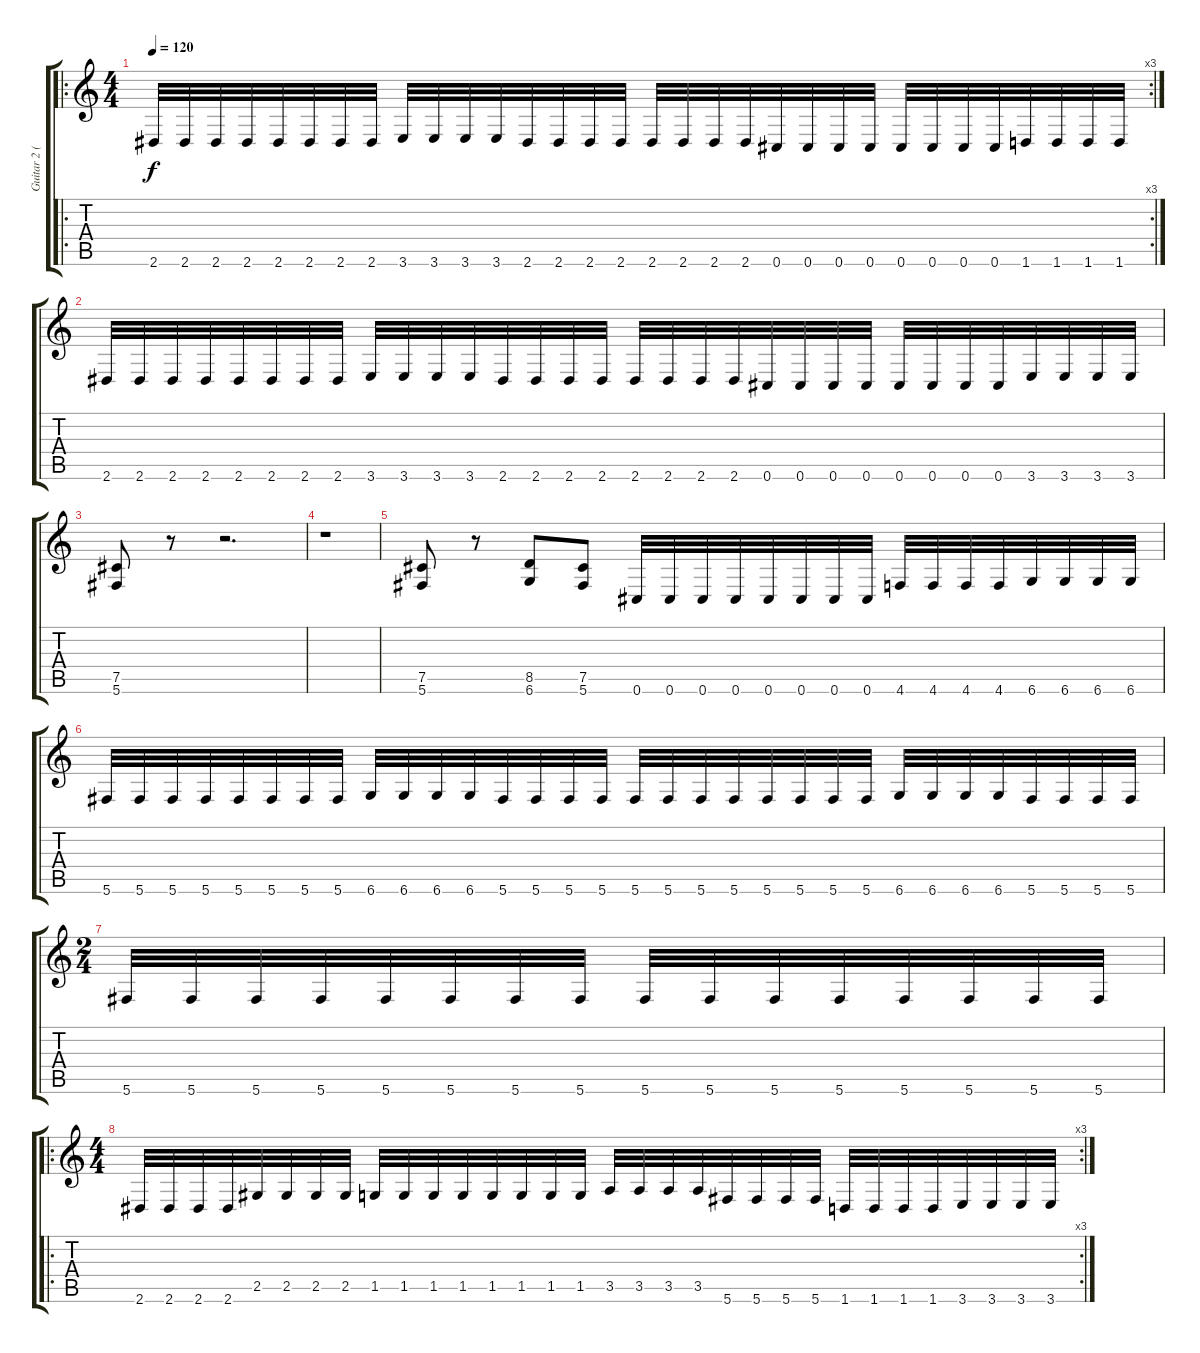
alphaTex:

\track ("Guitar 2 (Mauser)" "Guitar 2 (") {instrument distortionguitar}
\staff {score tabs}
\tuning (Db4 Ab3 E3 B2 Gb2 Db2) {hide}
\ro
\rc 3
\ts (4 4)
\tempo 120
\clef g2
\ks c
2.6.32{dy f instrument distortionguitar} 2.6.32 2.6.32 2.6.32 2.6.32 2.6.32 2.6.32 2.6.32 3.6.32 3.6.32 3.6.32 3.6.32 2.6.32 2.6.32 2.6.32 2.6.32 2.6.32 2.6.32 2.6.32 2.6.32 0.6.32 0.6.32 0.6.32 0.6.32 0.6.32 0.6.32 0.6.32 0.6.32 1.6.32 1.6.32 1.6.32 1.6.32 |
2.6.32 2.6.32 2.6.32 2.6.32 2.6.32 2.6.32 2.6.32 2.6.32 3.6.32 3.6.32 3.6.32 3.6.32 2.6.32 2.6.32 2.6.32 2.6.32 2.6.32 2.6.32 2.6.32 2.6.32 0.6.32 0.6.32 0.6.32 0.6.32 0.6.32 0.6.32 0.6.32 0.6.32 3.6.32 3.6.32 3.6.32 3.6.32 |
(7.5 5.6).8 r.8 r.2{d} |
r.1 |
(7.5 5.6).8 r.8 (8.5 6.6).8 (7.5 5.6).8 0.6.32 0.6.32 0.6.32 0.6.32 0.6.32 0.6.32 0.6.32 0.6.32 4.6.32 4.6.32 4.6.32 4.6.32 6.6.32 6.6.32 6.6.32 6.6.32 |
5.6.32 5.6.32 5.6.32 5.6.32 5.6.32 5.6.32 5.6.32 5.6.32 6.6.32 6.6.32 6.6.32 6.6.32 5.6.32 5.6.32 5.6.32 5.6.32 5.6.32 5.6.32 5.6.32 5.6.32 5.6.32 5.6.32 5.6.32 5.6.32 6.6.32 6.6.32 6.6.32 6.6.32 5.6.32 5.6.32 5.6.32 5.6.32 |
\ts (2 4)
5.6.32 5.6.32 5.6.32 5.6.32 5.6.32 5.6.32 5.6.32 5.6.32 5.6.32 5.6.32 5.6.32 5.6.32 5.6.32 5.6.32 5.6.32 5.6.32 |
\ro
\rc 3
\ts (4 4)
2.6.32 2.6.32 2.6.32 2.6.32 2.5.32 2.5.32 2.5.32 2.5.32 1.5.32 1.5.32 1.5.32 1.5.32 1.5.32 1.5.32 1.5.32 1.5.32 3.5.32 3.5.32 3.5.32 3.5.32 5.6.32 5.6.32 5.6.32 5.6.32 1.6.32 1.6.32 1.6.32 1.6.32 3.6.32 3.6.32 3.6.32 3.6.32
